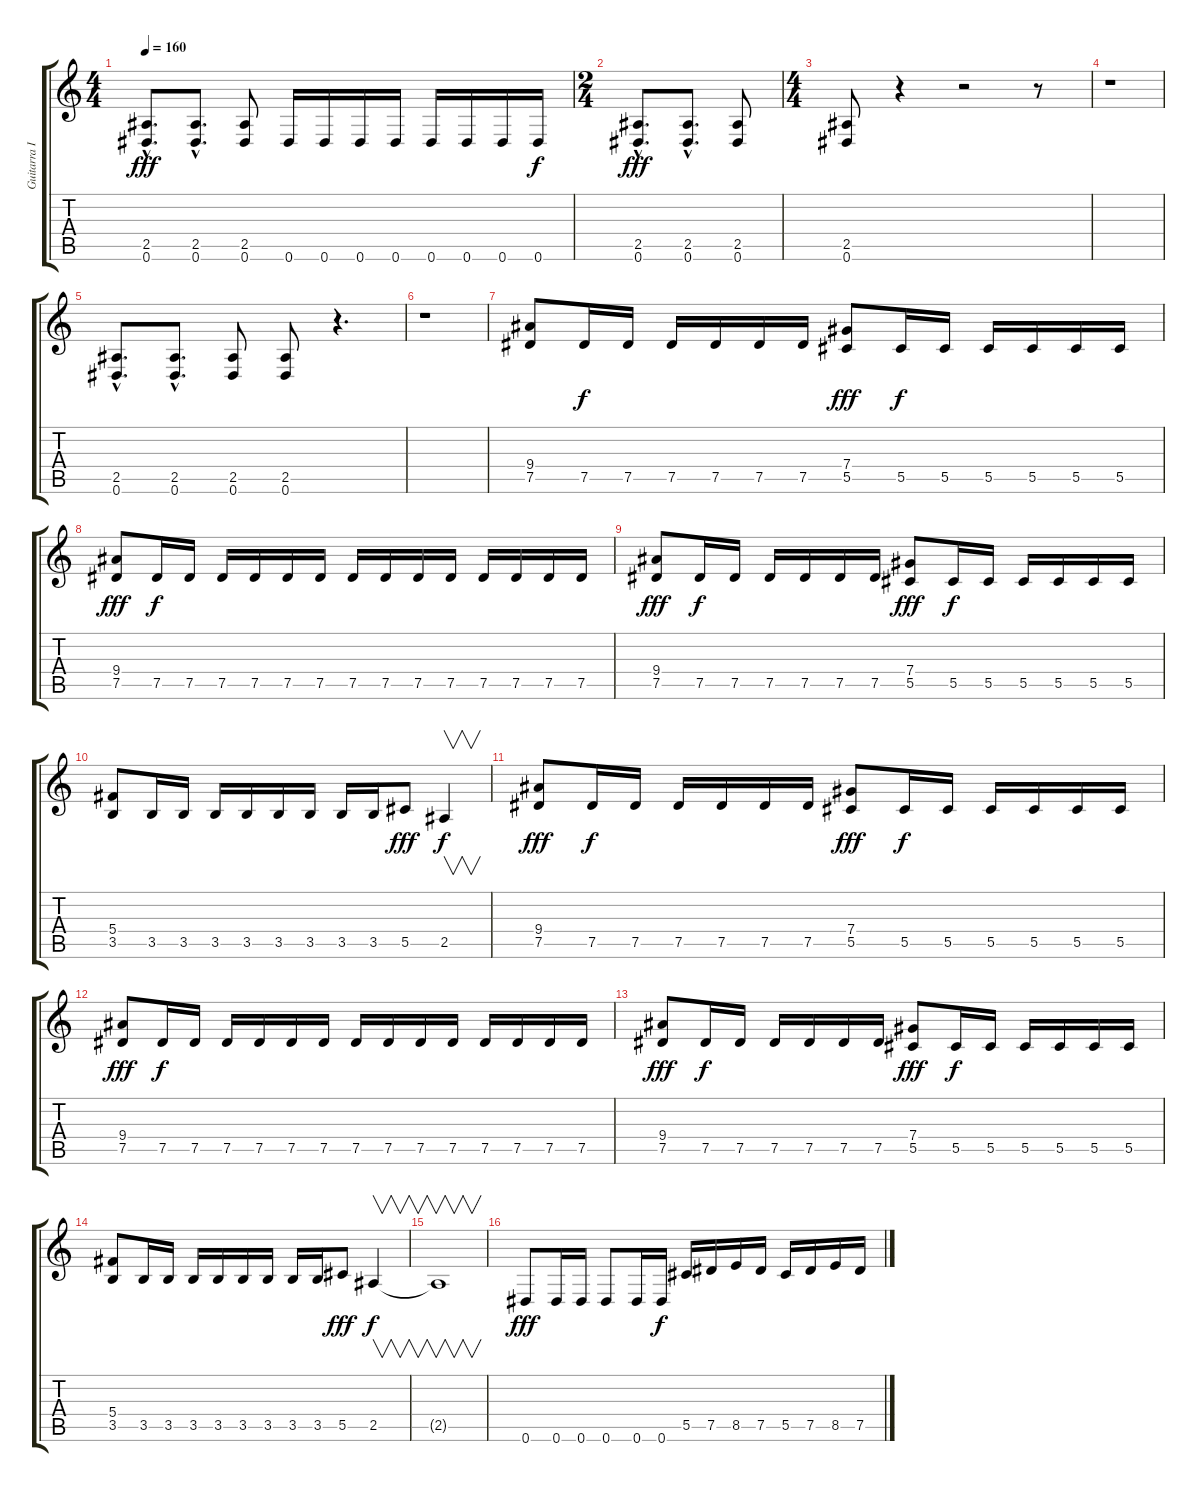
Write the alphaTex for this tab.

\track ("Guitarra II" "Guitarra I") {instrument distortionguitar}
\staff {score tabs}
\tuning (Eb4 Bb3 Gb3 Db3 Ab2 Eb2) {hide}
\ts (4 4)
\tempo 160
\clef g2
\ks c
(2.5{hac} 0.6{hac}).8{d dy fff} (2.5{hac} 0.6{hac}).8{d} (2.5 0.6).8 0.6.16 0.6.16 0.6.16 0.6.16 0.6.16 0.6.16 0.6.16 0.6.16{dy f} |
\ts (2 4)
(2.5{hac} 0.6{hac}).8{d dy fff} (2.5{hac} 0.6{hac}).8{d} (2.5 0.6).8 |
\ts (4 4)
(2.5 0.6).8 r.4 r.2 r.8 |
r.1 |
(2.5{hac} 0.6{hac}).8{d} (2.5{hac} 0.6{hac}).8{d} (2.5 0.6).8 (2.5 0.6).8 r.4{d} |
r.1 |
(9.4 7.5).8 7.5.16{dy f} 7.5.16 7.5.16 7.5.16 7.5.16 7.5.16 (7.4 5.5).8{dy fff} 5.5.16{dy f} 5.5.16 5.5.16 5.5.16 5.5.16 5.5.16 |
(9.4 7.5).8{dy fff} 7.5.16{dy f} 7.5.16 7.5.16 7.5.16 7.5.16 7.5.16 7.5.16 7.5.16 7.5.16 7.5.16 7.5.16 7.5.16 7.5.16 7.5.16 |
(9.4 7.5).8{dy fff} 7.5.16{dy f} 7.5.16 7.5.16 7.5.16 7.5.16 7.5.16 (7.4 5.5).8{dy fff} 5.5.16{dy f} 5.5.16 5.5.16 5.5.16 5.5.16 5.5.16 |
(5.4 3.5).8 3.5.16 3.5.16 3.5.16 3.5.16 3.5.16 3.5.16 3.5.16 3.5.16 5.5.8{dy fff} 2.5.4{v dy f} |
(9.4 7.5).8{dy fff} 7.5.16{dy f} 7.5.16 7.5.16 7.5.16 7.5.16 7.5.16 (7.4 5.5).8{dy fff} 5.5.16{dy f} 5.5.16 5.5.16 5.5.16 5.5.16 5.5.16 |
(9.4 7.5).8{dy fff} 7.5.16{dy f} 7.5.16 7.5.16 7.5.16 7.5.16 7.5.16 7.5.16 7.5.16 7.5.16 7.5.16 7.5.16 7.5.16 7.5.16 7.5.16 |
(9.4 7.5).8{dy fff} 7.5.16{dy f} 7.5.16 7.5.16 7.5.16 7.5.16 7.5.16 (7.4 5.5).8{dy fff} 5.5.16{dy f} 5.5.16 5.5.16 5.5.16 5.5.16 5.5.16 |
(5.4 3.5).8 3.5.16 3.5.16 3.5.16 3.5.16 3.5.16 3.5.16 3.5.16 3.5.16 5.5.8{dy fff} 2.5.4{v dy f} |
2.5{t}.1{v} |
0.6.8{dy fff} 0.6.16 0.6.16 0.6.8 0.6.16 0.6.16{dy f} 5.5.16 7.5.16 8.5.16 7.5.16 5.5.16 7.5.16 8.5.16 7.5.16
